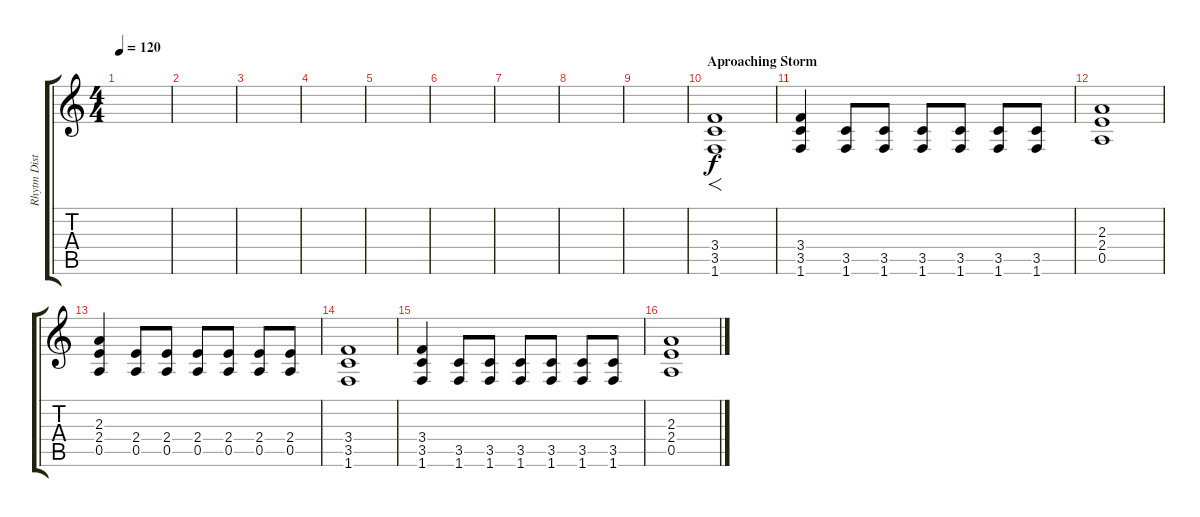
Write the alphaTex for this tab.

\track ("Rhytm Distortion" "Rhytm Dist") {instrument overdrivenguitar}
\staff {score tabs}
\tuning (E4 B3 G3 D3 A2 E2) {hide}
\ts (4 4)
\tempo 120
\clef g2
\ks c
|
|
|
|
|
|
|
|
|
\section ("" "Aproaching Storm")
(3.4 3.5 1.6).1{f} |
(3.4 3.5 1.6).4 (3.5 1.6).8 (3.5 1.6).8 (3.5 1.6).8 (3.5 1.6).8 (3.5 1.6).8 (3.5 1.6).8 |
(2.3 2.4 0.5).1 |
(2.3 2.4 0.5).4 (2.4 0.5).8 (2.4 0.5).8 (2.4 0.5).8 (2.4 0.5).8 (2.4 0.5).8 (2.4 0.5).8 |
(3.4 3.5 1.6).1 |
(3.4 3.5 1.6).4 (3.5 1.6).8 (3.5 1.6).8 (3.5 1.6).8 (3.5 1.6).8 (3.5 1.6).8 (3.5 1.6).8 |
(2.3 2.4 0.5).1
